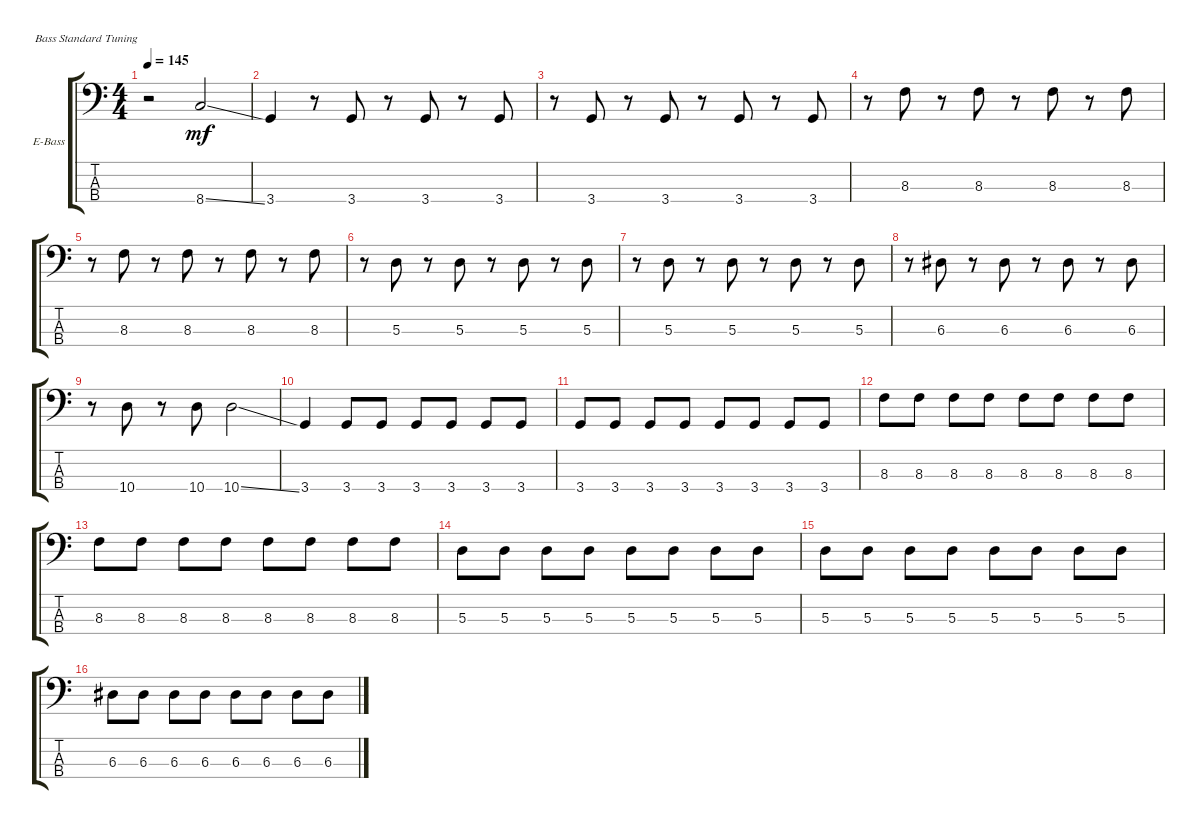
\bracketExtendMode groupsimilarinstruments
\firstSystemTrackNameOrientation horizontal
\otherSystemsTrackNameOrientation horizontal
\track ("Electric Bass" "E-Bass") {solo instrument electricbassfinger}
\staff {score tabs}
\tuning (G2 D2 A1 E1)
\ts (4 4)
\tempo 145
\clef f4
\ks c
r.2{dy mf instrument electricbassfinger} 8.4{ss}.2 |
3.4.4 r.8 3.4.8 r.8 3.4.8 r.8 3.4.8 |
r.8 3.4.8 r.8 3.4.8 r.8 3.4.8 r.8 3.4.8 |
r.8 8.3.8 r.8 8.3.8 r.8 8.3.8 r.8 8.3.8 |
r.8 8.3.8 r.8 8.3.8 r.8 8.3.8 r.8 8.3.8 |
r.8 5.3.8 r.8 5.3.8 r.8 5.3.8 r.8 5.3.8 |
r.8 5.3.8 r.8 5.3.8 r.8 5.3.8 r.8 5.3.8 |
r.8 6.3.8 r.8 6.3.8 r.8 6.3.8 r.8 6.3.8 |
r.8 10.4.8 r.8 10.4.8 10.4{ss}.2 |
3.4.4 3.4.8 3.4.8 3.4.8 3.4.8 3.4.8 3.4.8 |
3.4.8 3.4.8 3.4.8 3.4.8 3.4.8 3.4.8 3.4.8 3.4.8 |
8.3.8 8.3.8 8.3.8 8.3.8 8.3.8 8.3.8 8.3.8 8.3.8 |
8.3.8 8.3.8 8.3.8 8.3.8 8.3.8 8.3.8 8.3.8 8.3.8 |
5.3.8 5.3.8 5.3.8 5.3.8 5.3.8 5.3.8 5.3.8 5.3.8 |
5.3.8 5.3.8 5.3.8 5.3.8 5.3.8 5.3.8 5.3.8 5.3.8 |
6.3.8 6.3.8 6.3.8 6.3.8 6.3.8 6.3.8 6.3.8 6.3.8
